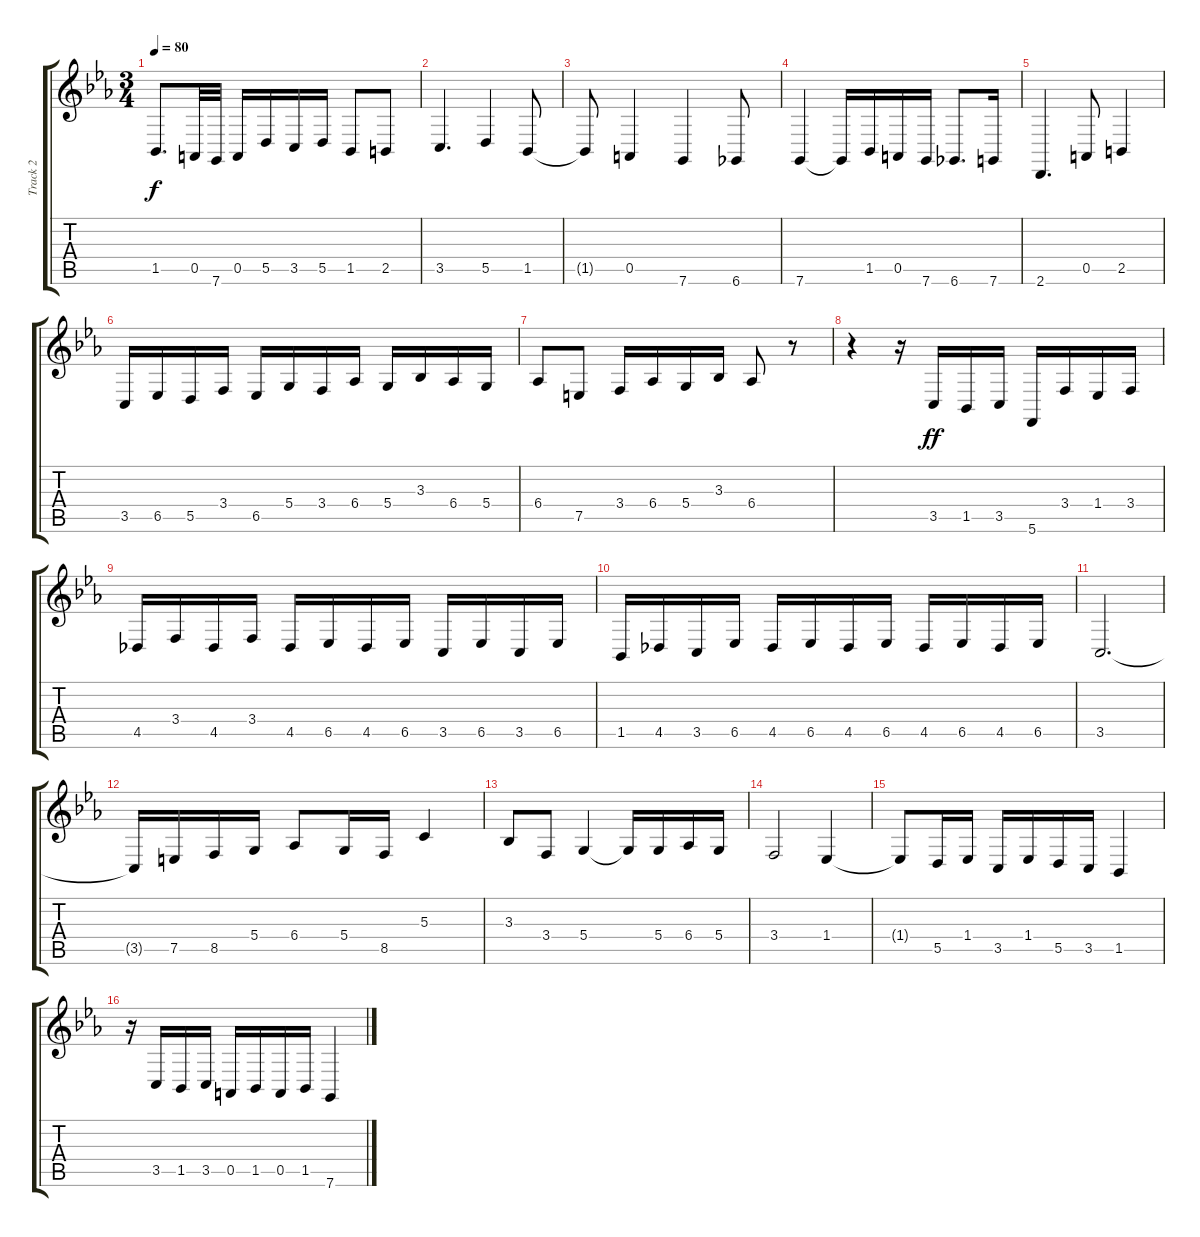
\track ("Track 2" "Track 2") {instrument churchorgan}
\staff {score tabs}
\tuning (E4 B3 G3 D3 A2 C2) {hide}
\ts (3 4)
\tempo 80
\clef g2
\ks cminor
1.5.8{d dy f} 0.5.32 7.6.32 0.5.16 5.5.16 3.5.16 5.5.16 1.5.8 2.5.8 |
3.5.4{d} 5.5.4 1.5.8 |
1.5{t}.8 0.5.4 7.6.4 6.6.8 |
7.6.4 7.6{t}.16 1.5.16 0.5.16 7.6.16 6.6.8{d} 7.6.16 |
2.6.4{d} 0.5.8 2.5.4 |
3.5.16 6.5.16 5.5.16 3.4.16 6.5.16 5.4.16 3.4.16 6.4.16 5.4.16 3.3.16 6.4.16 5.4.16 |
6.4.8 7.5.8 3.4.16 6.4.16 5.4.16 3.3.16 6.4.8 r.8 |
r.4{volume 13} r.16 3.5.16{dy ff} 1.5.16 3.5.16 5.6.16 3.4.16 1.4.16 3.4.16 |
4.5.16 3.4.16 4.5.16 3.4.16 4.5.16 6.5.16 4.5.16 6.5.16 3.5.16 6.5.16 3.5.16 6.5.16 |
1.5.16 4.5.16 3.5.16 6.5.16 4.5.16 6.5.16 4.5.16 6.5.16 4.5.16 6.5.16 4.5.16 6.5.16 |
3.5.2{d} |
3.5{t}.16 7.5.16 8.5.16 5.4.16 6.4.8 5.4.16 8.5.16 5.3.4 |
3.3.8 3.4.8 5.4.4 5.4{t}.16 5.4.16 6.4.16 5.4.16 |
3.4.2 1.4.4 |
1.4{t}.8 5.5.16 1.4.16 3.5.16 1.4.16 5.5.16 3.5.16 1.5.4 |
r.16 3.5.16 1.5.16 3.5.16 0.5.16 1.5.16 0.5.16 1.5.16 7.6.4
